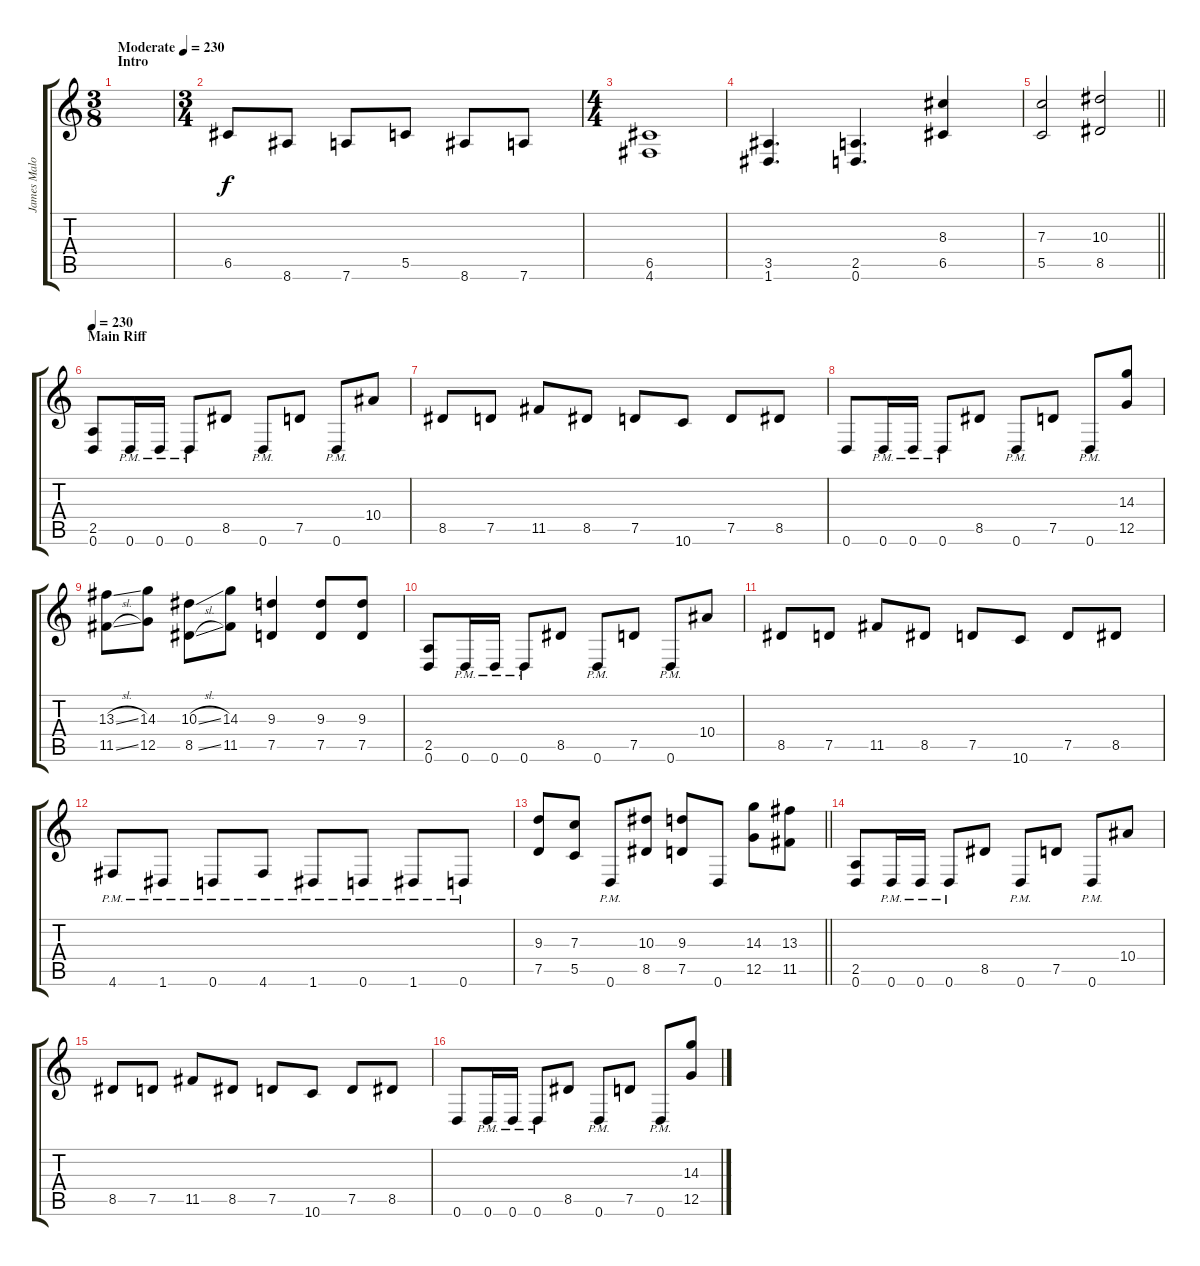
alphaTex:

\track ("James Malone Rhythm" "James Malo") {instrument distortionguitar}
\staff {score tabs}
\tuning (D4 A3 F3 C3 G2 D2) {hide}
\ts (3 8)
\section ("" "Intro")
\tempo (230 "Moderate")
\clef g2
\ks c
|
\ts (3 4)
6.5.8 8.6.8 7.6.8 5.5.8 8.6.8 7.6.8 |
\ts (4 4)
(6.5 4.6).1 |
(3.5 1.6).4{d} (2.5 0.6).4{d} (8.3 6.5).4 |
\barLineRight lightlight
(7.3 5.5).2 (10.3 8.5).2 |
\section ("" "Main Riff")
\tempo 230
(2.5 0.6).8 0.6{pm}.16 0.6{pm}.16 0.6{pm}.8 8.5.8 0.6{pm}.8 7.5.8 0.6{pm}.8 10.4.8 |
8.5.8 7.5.8 11.5.8 8.5.8 7.5.8 10.6.8 7.5.8 8.5.8 |
0.6.8 0.6{pm}.16 0.6{pm}.16 0.6{pm}.8 8.5.8 0.6{pm}.8 7.5.8 0.6{pm}.8 (14.3 12.5).8 |
(13.3{sl} 11.5{sl}).8 (14.3 12.5).8 (10.3{sl} 8.5{sl}).8 (14.3 11.5).8 (9.3 7.5).4 (9.3 7.5).8 (9.3 7.5).8 |
(2.5 0.6).8 0.6{pm}.16 0.6{pm}.16 0.6{pm}.8 8.5.8 0.6{pm}.8 7.5.8 0.6{pm}.8 10.4.8 |
8.5.8 7.5.8 11.5.8 8.5.8 7.5.8 10.6.8 7.5.8 8.5.8 |
4.6{pm}.8 1.6{pm}.8 0.6{pm}.8 4.6{pm}.8 1.6{pm}.8 0.6{pm}.8 1.6{pm}.8 0.6{pm}.8 |
\barLineRight lightlight
(9.3 7.5).8 (7.3 5.5).8 0.6{pm}.8 (10.3 8.5).8 (9.3 7.5).8 0.6.8 (14.3 12.5).8 (13.3 11.5).8 |
(2.5 0.6).8 0.6{pm}.16 0.6{pm}.16 0.6{pm}.8 8.5.8 0.6{pm}.8 7.5.8 0.6{pm}.8 10.4.8 |
8.5.8 7.5.8 11.5.8 8.5.8 7.5.8 10.6.8 7.5.8 8.5.8 |
0.6.8 0.6{pm}.16 0.6{pm}.16 0.6{pm}.8 8.5.8 0.6{pm}.8 7.5.8 0.6{pm}.8 (14.3 12.5).8
